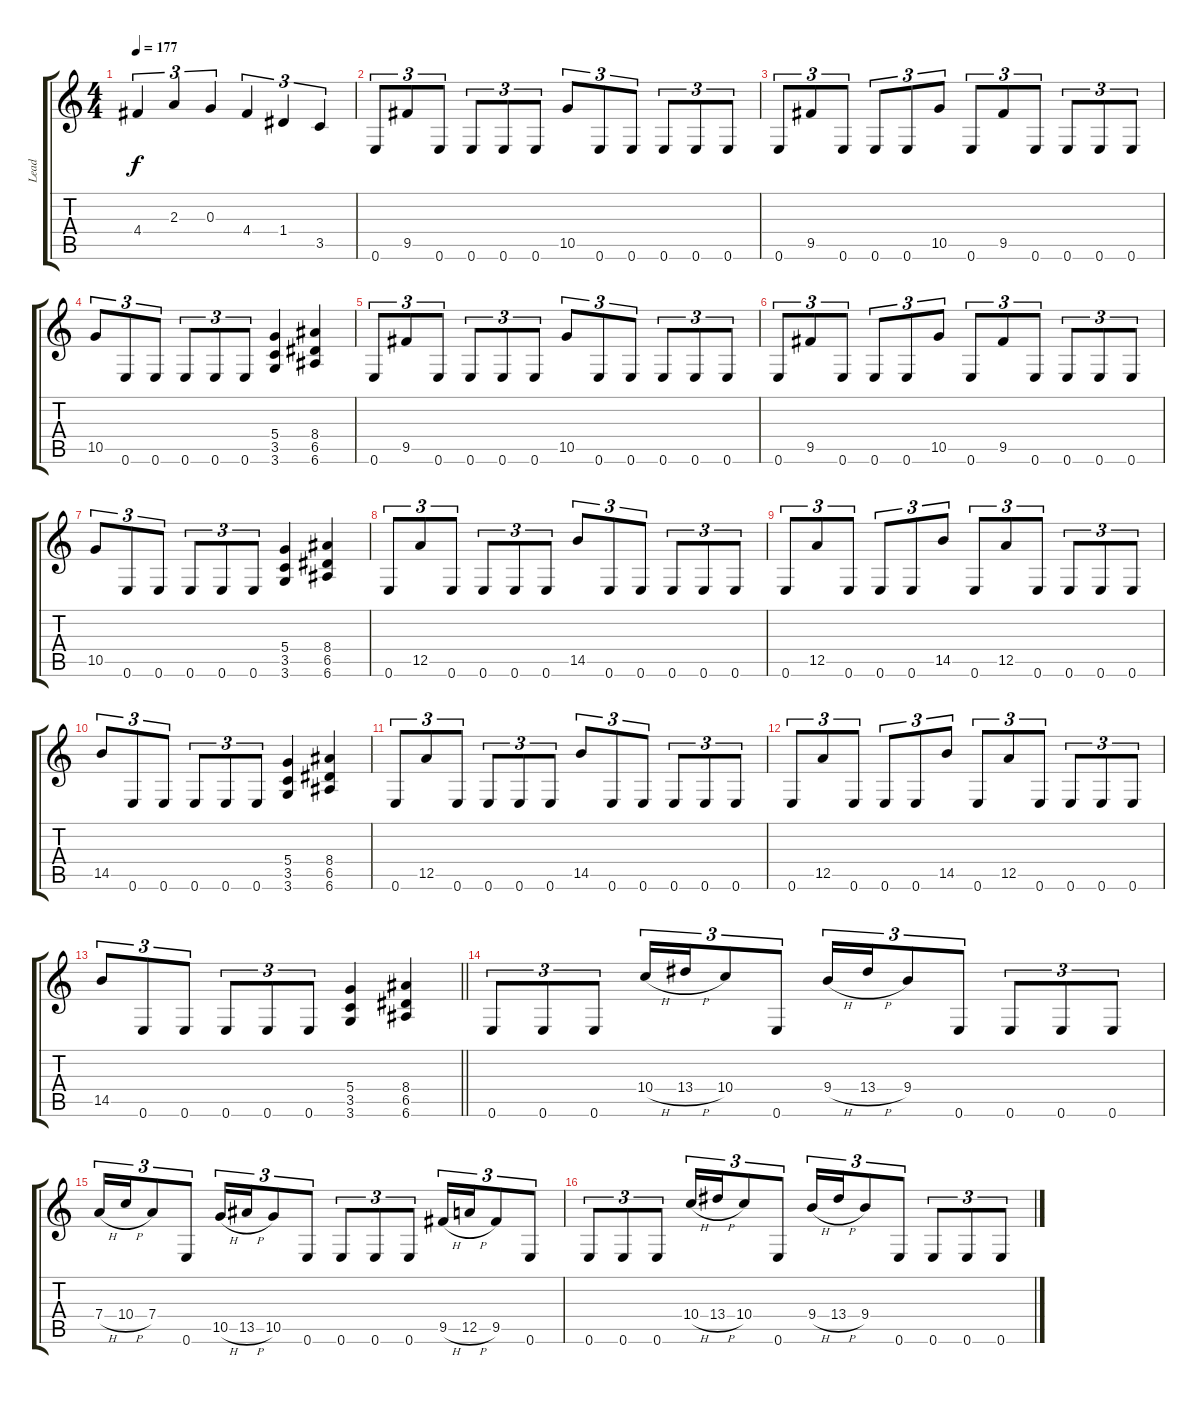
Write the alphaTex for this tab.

\track ("Lead" "Lead") {instrument distortionguitar}
\staff {score tabs}
\tuning (E4 B3 G3 D3 A2 E2) {hide}
\ts (4 4)
\tempo 177
\clef g2
\ks c
4.4.4{tu (3 2) dy f} 2.3.4{tu (3 2)} 0.3.4{tu (3 2)} 4.4.4{tu (3 2)} 1.4.4{tu (3 2)} 3.5.4{tu (3 2)} |
0.6.8{tu (3 2)} 9.5.8{tu (3 2)} 0.6.8{tu (3 2)} 0.6.8{tu (3 2)} 0.6.8{tu (3 2)} 0.6.8{tu (3 2)} 10.5.8{tu (3 2)} 0.6.8{tu (3 2)} 0.6.8{tu (3 2)} 0.6.8{tu (3 2)} 0.6.8{tu (3 2)} 0.6.8{tu (3 2)} |
0.6.8{tu (3 2)} 9.5.8{tu (3 2)} 0.6.8{tu (3 2)} 0.6.8{tu (3 2)} 0.6.8{tu (3 2)} 10.5.8{tu (3 2)} 0.6.8{tu (3 2)} 9.5.8{tu (3 2)} 0.6.8{tu (3 2)} 0.6.8{tu (3 2)} 0.6.8{tu (3 2)} 0.6.8{tu (3 2)} |
10.5.8{tu (3 2)} 0.6.8{tu (3 2)} 0.6.8{tu (3 2)} 0.6.8{tu (3 2)} 0.6.8{tu (3 2)} 0.6.8{tu (3 2)} (5.4 3.5 3.6).4 (8.4 6.5 6.6).4 |
0.6.8{tu (3 2)} 9.5.8{tu (3 2)} 0.6.8{tu (3 2)} 0.6.8{tu (3 2)} 0.6.8{tu (3 2)} 0.6.8{tu (3 2)} 10.5.8{tu (3 2)} 0.6.8{tu (3 2)} 0.6.8{tu (3 2)} 0.6.8{tu (3 2)} 0.6.8{tu (3 2)} 0.6.8{tu (3 2)} |
0.6.8{tu (3 2)} 9.5.8{tu (3 2)} 0.6.8{tu (3 2)} 0.6.8{tu (3 2)} 0.6.8{tu (3 2)} 10.5.8{tu (3 2)} 0.6.8{tu (3 2)} 9.5.8{tu (3 2)} 0.6.8{tu (3 2)} 0.6.8{tu (3 2)} 0.6.8{tu (3 2)} 0.6.8{tu (3 2)} |
10.5.8{tu (3 2)} 0.6.8{tu (3 2)} 0.6.8{tu (3 2)} 0.6.8{tu (3 2)} 0.6.8{tu (3 2)} 0.6.8{tu (3 2)} (5.4 3.5 3.6).4 (8.4 6.5 6.6).4 |
0.6.8{tu (3 2)} 12.5.8{tu (3 2)} 0.6.8{tu (3 2)} 0.6.8{tu (3 2)} 0.6.8{tu (3 2)} 0.6.8{tu (3 2)} 14.5.8{tu (3 2)} 0.6.8{tu (3 2)} 0.6.8{tu (3 2)} 0.6.8{tu (3 2)} 0.6.8{tu (3 2)} 0.6.8{tu (3 2)} |
0.6.8{tu (3 2)} 12.5.8{tu (3 2)} 0.6.8{tu (3 2)} 0.6.8{tu (3 2)} 0.6.8{tu (3 2)} 14.5.8{tu (3 2)} 0.6.8{tu (3 2)} 12.5.8{tu (3 2)} 0.6.8{tu (3 2)} 0.6.8{tu (3 2)} 0.6.8{tu (3 2)} 0.6.8{tu (3 2)} |
14.5.8{tu (3 2)} 0.6.8{tu (3 2)} 0.6.8{tu (3 2)} 0.6.8{tu (3 2)} 0.6.8{tu (3 2)} 0.6.8{tu (3 2)} (5.4 3.5 3.6).4 (8.4 6.5 6.6).4 |
0.6.8{tu (3 2)} 12.5.8{tu (3 2)} 0.6.8{tu (3 2)} 0.6.8{tu (3 2)} 0.6.8{tu (3 2)} 0.6.8{tu (3 2)} 14.5.8{tu (3 2)} 0.6.8{tu (3 2)} 0.6.8{tu (3 2)} 0.6.8{tu (3 2)} 0.6.8{tu (3 2)} 0.6.8{tu (3 2)} |
0.6.8{tu (3 2)} 12.5.8{tu (3 2)} 0.6.8{tu (3 2)} 0.6.8{tu (3 2)} 0.6.8{tu (3 2)} 14.5.8{tu (3 2)} 0.6.8{tu (3 2)} 12.5.8{tu (3 2)} 0.6.8{tu (3 2)} 0.6.8{tu (3 2)} 0.6.8{tu (3 2)} 0.6.8{tu (3 2)} |
\barLineRight lightlight
14.5.8{tu (3 2)} 0.6.8{tu (3 2)} 0.6.8{tu (3 2)} 0.6.8{tu (3 2)} 0.6.8{tu (3 2)} 0.6.8{tu (3 2)} (5.4 3.5 3.6).4 (8.4 6.5 6.6).4 |
0.6.8{tu (3 2)} 0.6.8{tu (3 2)} 0.6.8{tu (3 2)} 10.4{h}.16{tu (3 2)} 13.4{h}.16{tu (3 2)} 10.4.8{tu (3 2)} 0.6.8{tu (3 2)} 9.4{h}.16{tu (3 2)} 13.4{h}.16{tu (3 2)} 9.4.8{tu (3 2)} 0.6.8{tu (3 2)} 0.6.8{tu (3 2)} 0.6.8{tu (3 2)} 0.6.8{tu (3 2)} |
7.4{h}.16{tu (3 2)} 10.4{h}.16{tu (3 2)} 7.4.8{tu (3 2)} 0.6.8{tu (3 2)} 10.5{h}.16{tu (3 2)} 13.5{h}.16{tu (3 2)} 10.5.8{tu (3 2)} 0.6.8{tu (3 2)} 0.6.8{tu (3 2)} 0.6.8{tu (3 2)} 0.6.8{tu (3 2)} 9.5{h}.16{tu (3 2)} 12.5{h}.16{tu (3 2)} 9.5.8{tu (3 2)} 0.6.8{tu (3 2)} |
0.6.8{tu (3 2)} 0.6.8{tu (3 2)} 0.6.8{tu (3 2)} 10.4{h}.16{tu (3 2)} 13.4{h}.16{tu (3 2)} 10.4.8{tu (3 2)} 0.6.8{tu (3 2)} 9.4{h}.16{tu (3 2)} 13.4{h}.16{tu (3 2)} 9.4.8{tu (3 2)} 0.6.8{tu (3 2)} 0.6.8{tu (3 2)} 0.6.8{tu (3 2)} 0.6.8{tu (3 2)}
